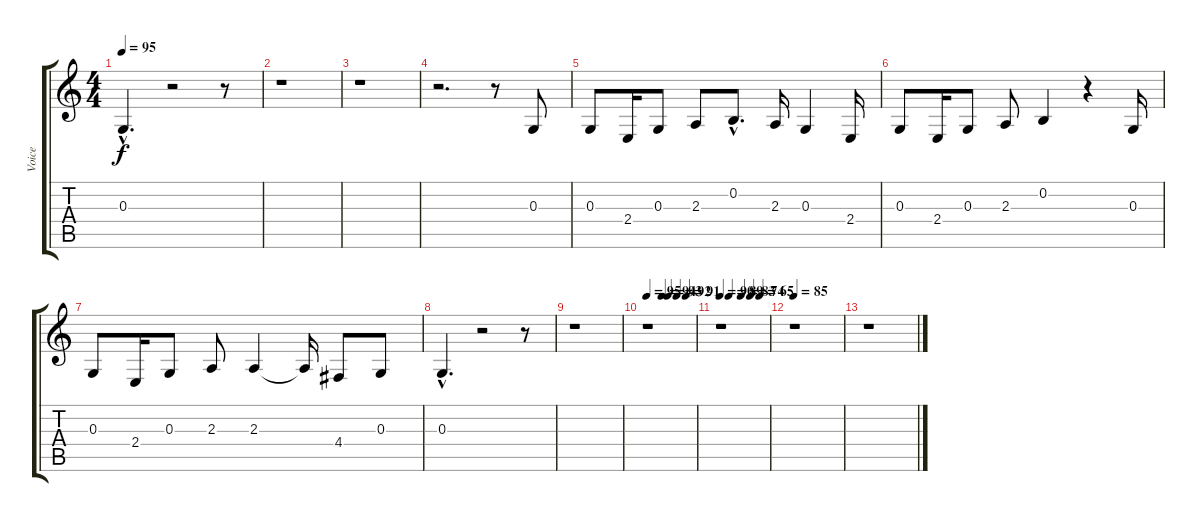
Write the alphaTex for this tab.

\track ("Voice" "Voice") {instrument altosax}
\staff {score tabs}
\tuning (E4 B3 G3 D3 A2 E2) {hide}
\ts (4 4)
\tempo 95
\clef g2
\ks c
0.3{hac}.4{d dy f} r.2 r.8 |
r.1 |
r.1 |
r.2{d} r.8 0.3.8 |
0.3.8 2.4.16 0.3.8 2.3.8 0.2{hac}.8{d} 2.3.16 0.3.4 2.4.16 |
0.3.8 2.4.16 0.3.8 2.3.8 0.2.4 r.4 0.3.16 |
0.3.8 2.4.16 0.3.8 2.3.8 2.3.4 2.3{t}.16 4.4.8 0.3.8 |
0.3{hac}.4{d} r.2 r.8 |
r.1 |
\tempo 95
\tempo (94 0.3125)
\tempo (93 0.4375)
\tempo (92 0.625)
\tempo (91 0.8125)
r.1 |
\tempo 90
\tempo (89 0.1875)
\tempo (83 0.4375)
\tempo (74 0.625)
\tempo (65 0.8125)
r.1 |
\tempo 85
r.1 |
r.1
